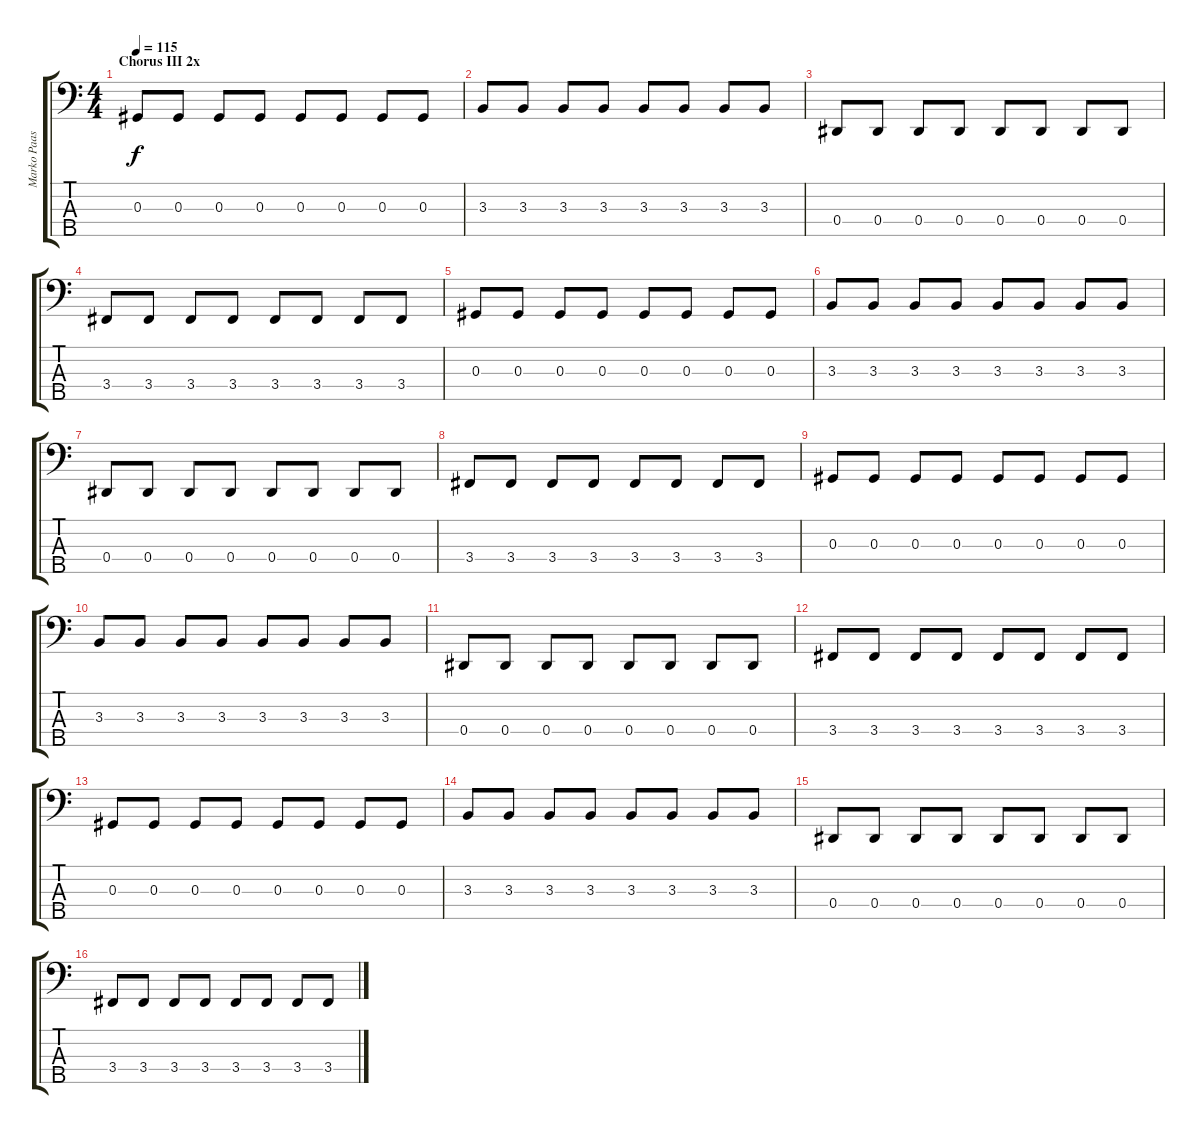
\track ("Marko Paasikoski - Bass" "Marko Paas") {instrument electricbasspick}
\staff {score tabs}
\tuning (Gb2 Db2 Ab1 Eb1 Bb0) {hide}
\ts (4 4)
\section ("" "Chorus III 2x")
\tempo 115
\clef f4
\ks c
0.3.8{dy f} 0.3.8 0.3.8 0.3.8 0.3.8 0.3.8 0.3.8 0.3.8 |
3.3.8 3.3.8 3.3.8 3.3.8 3.3.8 3.3.8 3.3.8 3.3.8 |
0.4.8 0.4.8 0.4.8 0.4.8 0.4.8 0.4.8 0.4.8 0.4.8 |
3.4.8 3.4.8 3.4.8 3.4.8 3.4.8 3.4.8 3.4.8 3.4.8 |
0.3.8 0.3.8 0.3.8 0.3.8 0.3.8 0.3.8 0.3.8 0.3.8 |
3.3.8 3.3.8 3.3.8 3.3.8 3.3.8 3.3.8 3.3.8 3.3.8 |
0.4.8 0.4.8 0.4.8 0.4.8 0.4.8 0.4.8 0.4.8 0.4.8 |
3.4.8 3.4.8 3.4.8 3.4.8 3.4.8 3.4.8 3.4.8 3.4.8 |
0.3.8 0.3.8 0.3.8 0.3.8 0.3.8 0.3.8 0.3.8 0.3.8 |
3.3.8 3.3.8 3.3.8 3.3.8 3.3.8 3.3.8 3.3.8 3.3.8 |
0.4.8 0.4.8 0.4.8 0.4.8 0.4.8 0.4.8 0.4.8 0.4.8 |
3.4.8 3.4.8 3.4.8 3.4.8 3.4.8 3.4.8 3.4.8 3.4.8 |
0.3.8 0.3.8 0.3.8 0.3.8 0.3.8 0.3.8 0.3.8 0.3.8 |
3.3.8 3.3.8 3.3.8 3.3.8 3.3.8 3.3.8 3.3.8 3.3.8 |
0.4.8 0.4.8 0.4.8 0.4.8 0.4.8 0.4.8 0.4.8 0.4.8 |
3.4.8 3.4.8 3.4.8 3.4.8 3.4.8 3.4.8 3.4.8 3.4.8
